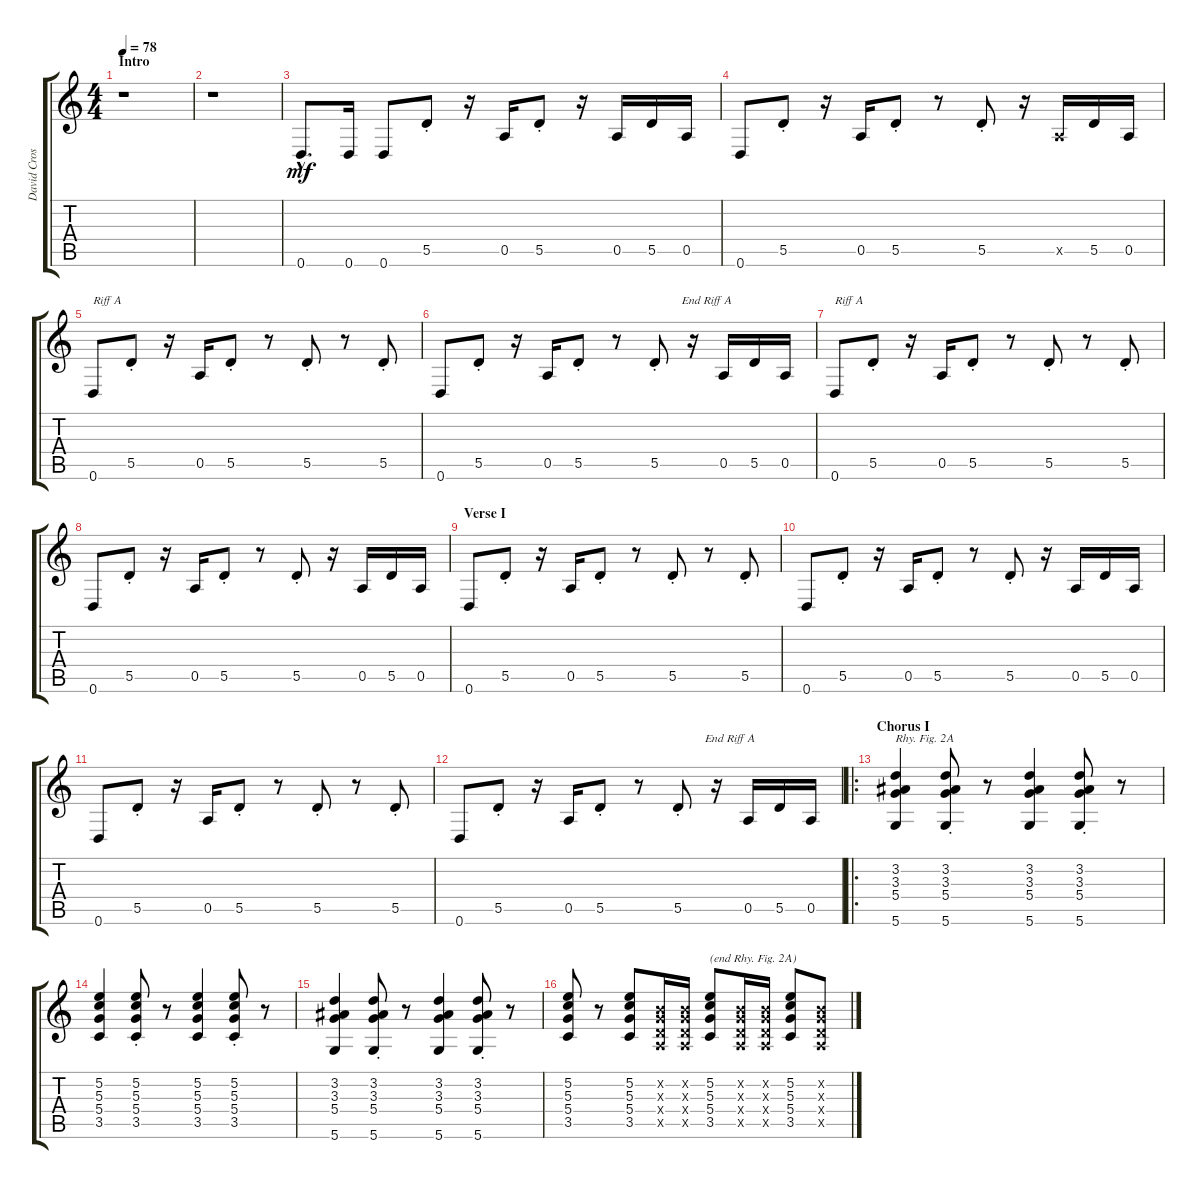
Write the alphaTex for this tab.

\track ("David Crosby" "David Cros") {instrument electricguitarclean}
\staff {score tabs}
\tuning (D5 B3 G3 D3 A2 D2) {hide}
\ts (4 4)
\section ("" "Intro")
\tempo 78
\clef g2
\ks c
r.1{dy mf instrument electricguitarclean} |
r.1 |
0.6{hac}.8{d} 0.6.16 0.6.8 5.5{st}.8 r.16 0.5.16 5.5{st}.8 r.16 0.5.16 5.5.16 0.5.16 |
0.6.8 5.5{st}.8 r.16 0.5.16 5.5{st}.8 r.8 5.5{st}.8 r.16 0.5{x}.16 5.5.16 0.5.16 |
0.6.8{txt "Riff A"} 5.5{st}.8 r.16 0.5.16 5.5{st}.8 r.8 5.5{st}.8 r.8 5.5{st}.8 |
0.6.8 5.5{st}.8 r.16 0.5.16 5.5{st}.8 r.8 5.5{st}.8{txt "         End Riff A"} r.16 0.5.16 5.5.16 0.5.16 |
0.6.8{txt "Riff A"} 5.5{st}.8 r.16 0.5.16 5.5{st}.8 r.8 5.5{st}.8 r.8 5.5{st}.8 |
0.6.8 5.5{st}.8 r.16 0.5.16 5.5{st}.8 r.8 5.5{st}.8 r.16 0.5.16 5.5.16 0.5.16 |
\section ("" "Verse I")
0.6.8 5.5{st}.8 r.16 0.5.16 5.5{st}.8 r.8 5.5{st}.8 r.8 5.5{st}.8 |
0.6.8 5.5{st}.8 r.16 0.5.16 5.5{st}.8 r.8 5.5{st}.8 r.16 0.5.16 5.5.16 0.5.16 |
0.6.8 5.5{st}.8 r.16 0.5.16 5.5{st}.8 r.8 5.5{st}.8 r.8 5.5{st}.8 |
0.6.8 5.5{st}.8 r.16 0.5.16 5.5{st}.8 r.8 5.5{st}.8{txt "         End Riff A"} r.16 0.5.16 5.5.16 0.5.16 |
\ro
\section ("" "Chorus I")
(3.2 3.3 5.4 5.6).4{txt "Rhy. Fig. 2A"} (3.2{st} 3.3{st} 5.4{st} 5.6{st}).8 r.8 (3.2 3.3 5.4 5.6).4 (3.2{st} 3.3{st} 5.4{st} 5.6{st}).8 r.8 |
(5.2 5.3 5.4 3.5).4 (5.2{st} 5.3{st} 5.4{st} 3.5{st}).8 r.8 (5.2 5.3 5.4 3.5).4 (5.2{st} 5.3{st} 5.4{st} 3.5{st}).8 r.8 |
(3.2 3.3 5.4 5.6).4 (3.2{st} 3.3{st} 5.4{st} 5.6{st}).8 r.8 (3.2 3.3 5.4 5.6).4 (3.2{st} 3.3{st} 5.4{st} 5.6{st}).8 r.8 |
(5.2 5.3 5.4 3.5).8 r.8 (5.2 5.3 5.4 3.5).8 (0.2{x} 0.3{x} 0.4{x} 0.5{x}).16 (0.2{x} 0.3{x} 0.4{x} 0.5{x}).16 (5.2 5.3 5.4 3.5).8{txt "(end Rhy. Fig. 2A)"} (0.2{x} 0.3{x} 0.4{x} 0.5{x}).16 (0.2{x} 0.3{x} 0.4{x} 0.5{x}).16 (5.2 5.3 5.4 3.5).8 (0.2{x} 0.3{x} 0.4{x} 0.5{x}).8
